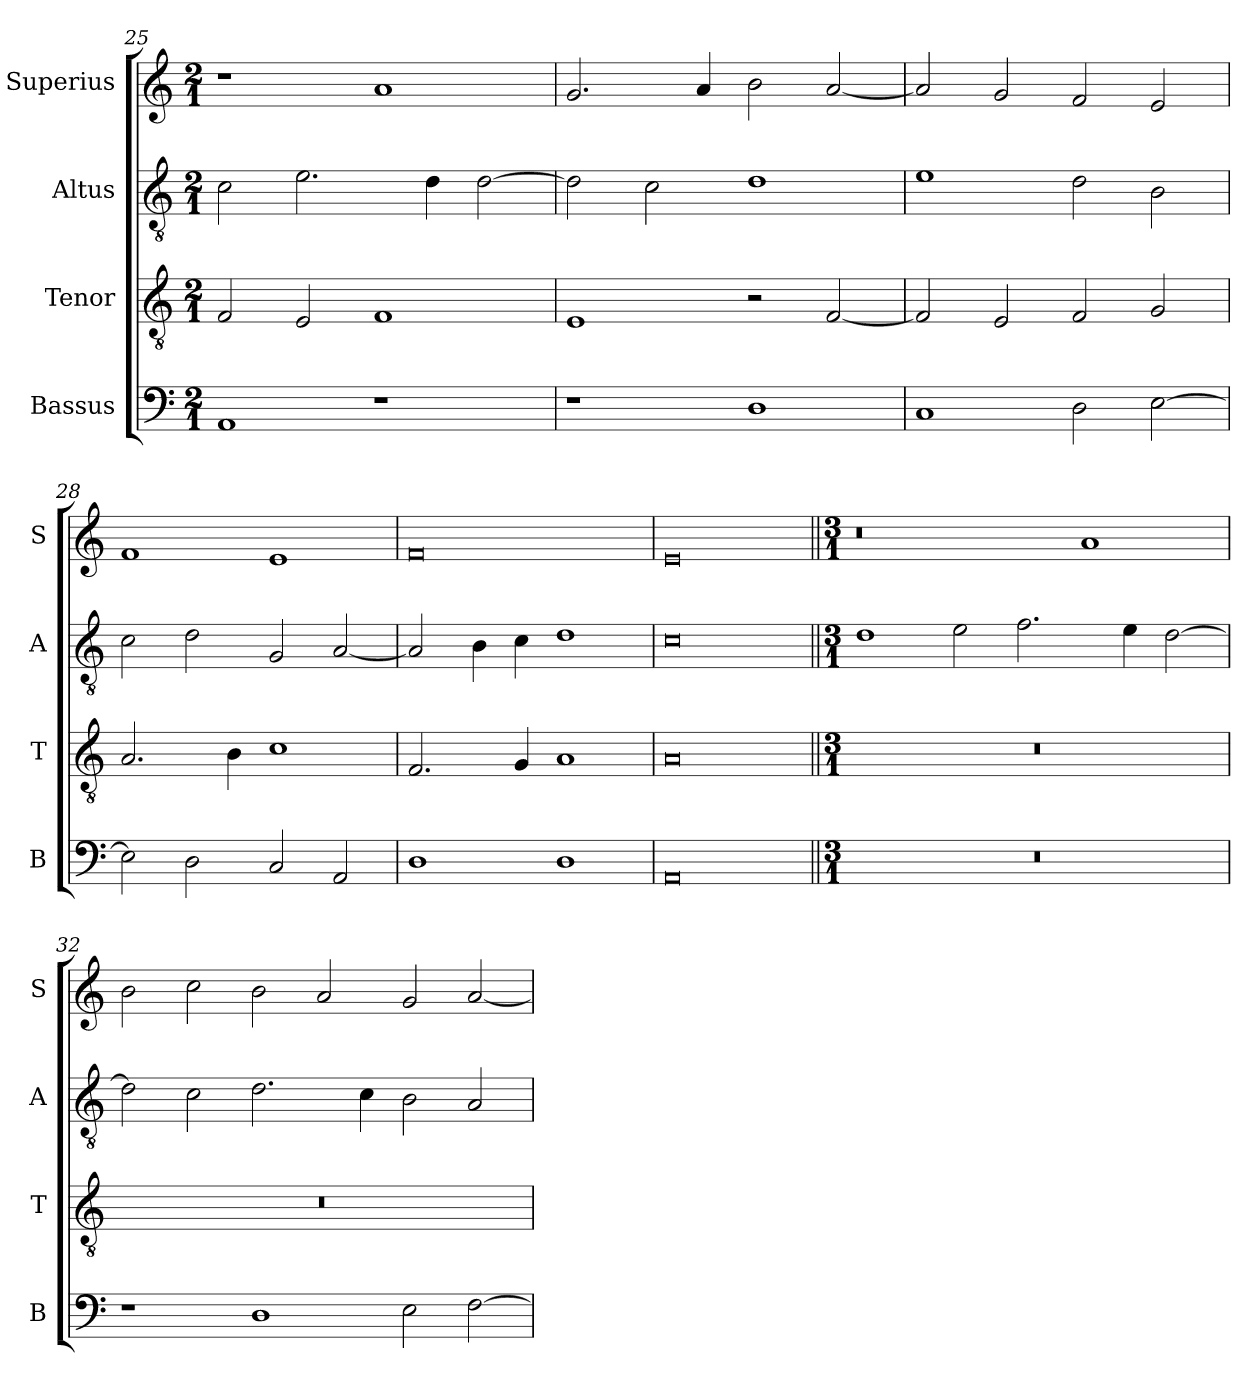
**kern	**kern	**kern	**kern
*part4	*part3	*part2	*part1
*staff4	*staff3	*staff2	*staff1
*I"Bassus	*I"Tenor	*I"Altus	*I"Superius
*I'B	*I'T	*I'A	*I'S
*clefF4	*clefGv2	*clefGv2	*clefG2
*k[]	*k[]	*k[]	*k[]
*M2/1	*M2/1	*M2/1	*M2/1
=25	=25	=25	=25
1AA	2F	2c	1r
.	2E	2.e	.
1r	1F	.	1a
.	.	4d	.
.	.	[2d	.
=26	=26	=26	=26
1r	1E	2d]	2.g
.	.	2c	.
.	.	.	4a
1D	2r	1d	2b
.	[2F	.	[2a
=27	=27	=27	=27
1C	2F]	1e	2a]
.	2E	.	2g
2D	2F	2d	2f
[2E	2G	2B	2e
=28	=28	=28	=28
2E]	2.A	2c	1f
2D	.	2d	.
.	4B	.	.
2C	1c	2G	1e
2AA	.	[2A	.
=29	=29	=29	=29
1D	2.F	2A]	0f
.	.	4B	.
.	4G	4c	.
1D	1A	1d	.
=30	=30	=30	=30
0AA	0A	0c	0e
=31||	=31||	=31||	=31||
*M3/1	*M3/1	*M3/1	*M3/1
0.r	0.r	1d	0r
.	.	2e	.
.	.	2.f	.
.	.	.	1a
.	.	4e	.
.	.	[2d	.
=32	=32	=32	=32
1r	0.r	2d]	2b
.	.	2c	2cc
1D	.	2.d	2b
.	.	.	2a
.	.	4c	.
2E	.	2B	2g
[2F	.	2A	[2a
=	=	=	=
*-	*-	*-	*-
